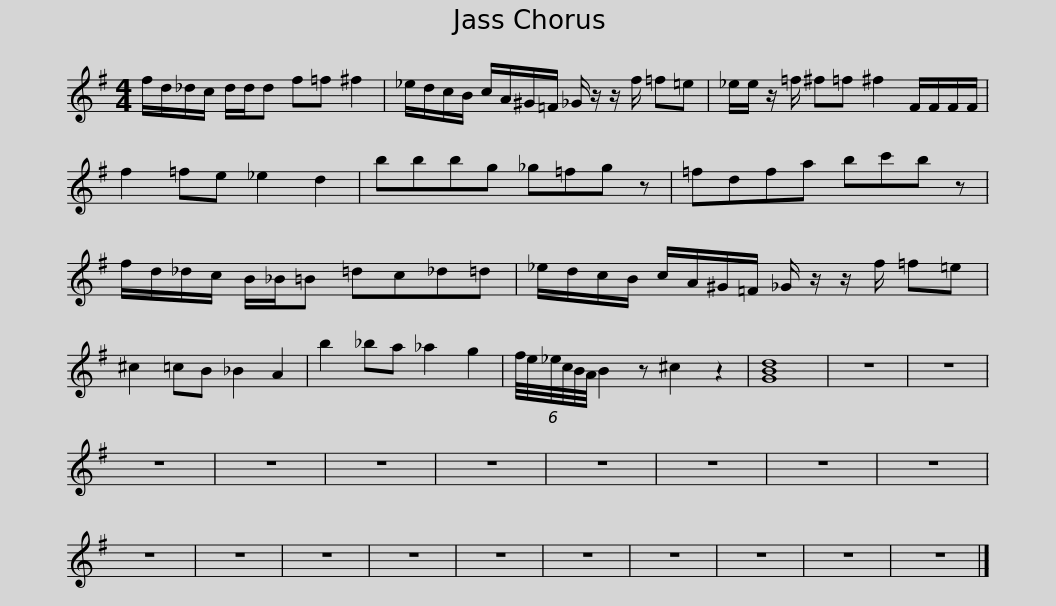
X:1
L:1/8
M:4/4
I:linebreak $
K:G
V:1 treble
V:1
 f/d/_d/c/ d/d/d f=f ^f2 | _e/d/c/B/ c/A/^G/=F/ _G/ z/ z/ f/ =f=e | _e/e/ z/ =f/ ^f=f ^f2 F/F/F/F/ |$ f2 =fe _e2 d2 | bbbg _g=fg z | %5
 =fdfa bc'b z | f/d/_d/c/ B/_B/=B =dc_d=d |$ _e/d/c/B/ c/A/^G/=F/ _G/ z/ z/ f/ =f=e | ^c2 =cB _B2 A2 | b2 _ba _a2 g2 | %10
 (6:4:6f/4e/4_e/4c/4B/4A/4 B2 z ^c2 z2 |$ [GBd]8 | z8 | z8 | z8 | %15
 z8 | z8 | z8 | z8 | z8 | %20
 z8 | z8 | z8 | z8 | z8 | %25
 z8 | z8 | z8 | z8 | z8 | %30
 z8 | z8 |] %32
